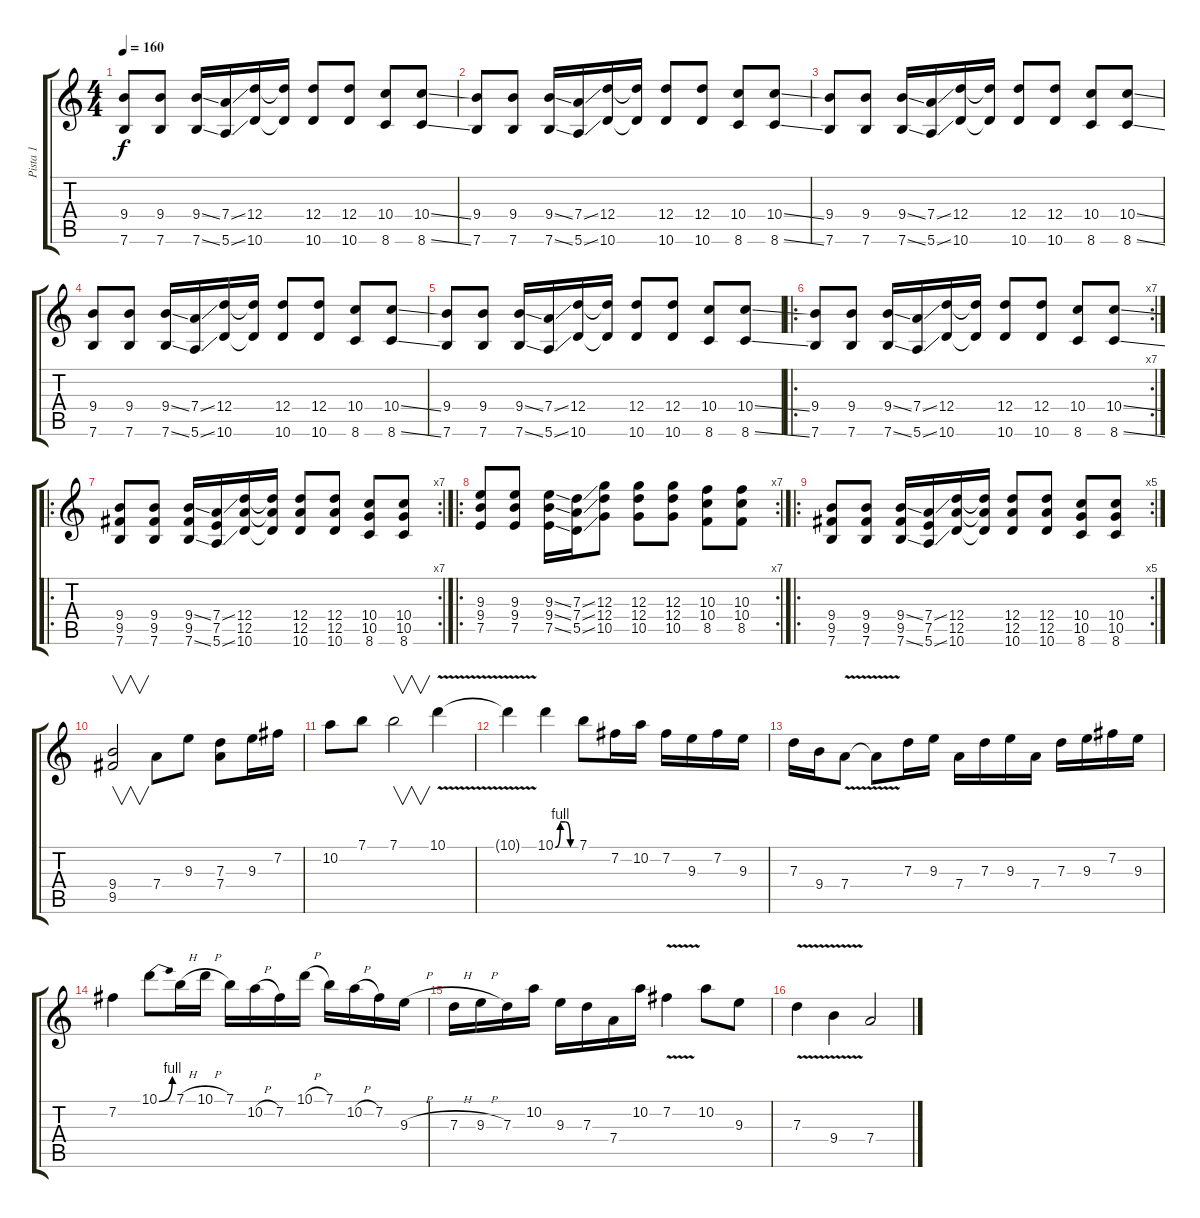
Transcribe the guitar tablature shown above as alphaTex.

\track ("Pista 1" "Pista 1") {instrument overdrivenguitar}
\staff {score tabs}
\tuning (E4 B3 G3 D3 A2 E2) {hide}
\ts (4 4)
\tempo 160
\clef g2
\ks c
(9.4 7.6).8{dy f instrument overdrivenguitar} (9.4 7.6).8 (9.4{ss} 7.6{ss}).16 (7.4{ss} 5.6{ss}).16 (12.4 10.6).16 (12.4{t} 10.6{t}).16 (12.4 10.6).8 (12.4 10.6).8 (10.4 8.6).8 (10.4{ss} 8.6{ss}).8 |
(9.4 7.6).8 (9.4 7.6).8 (9.4{ss} 7.6{ss}).16 (7.4{ss} 5.6{ss}).16 (12.4 10.6).16 (12.4{t} 10.6{t}).16 (12.4 10.6).8 (12.4 10.6).8 (10.4 8.6).8 (10.4{ss} 8.6{ss}).8 |
(9.4 7.6).8 (9.4 7.6).8 (9.4{ss} 7.6{ss}).16 (7.4{ss} 5.6{ss}).16 (12.4 10.6).16 (12.4{t} 10.6{t}).16 (12.4 10.6).8 (12.4 10.6).8 (10.4 8.6).8 (10.4{ss} 8.6{ss}).8 |
(9.4 7.6).8 (9.4 7.6).8 (9.4{ss} 7.6{ss}).16 (7.4{ss} 5.6{ss}).16 (12.4 10.6).16 (12.4{t} 10.6{t}).16 (12.4 10.6).8 (12.4 10.6).8 (10.4 8.6).8 (10.4{ss} 8.6{ss}).8 |
(9.4 7.6).8 (9.4 7.6).8 (9.4{ss} 7.6{ss}).16 (7.4{ss} 5.6{ss}).16 (12.4 10.6).16 (12.4{t} 10.6{t}).16 (12.4 10.6).8 (12.4 10.6).8 (10.4 8.6).8 (10.4{ss} 8.6{ss}).8 |
\ro
\rc 7
(9.4 7.6).8 (9.4 7.6).8 (9.4{ss} 7.6{ss}).16 (7.4{ss} 5.6{ss}).16 (12.4 10.6).16 (12.4{t} 10.6{t}).16 (12.4 10.6).8 (12.4 10.6).8 (10.4 8.6).8 (10.4{ss} 8.6{ss}).8 |
\ro
\rc 7
(9.4 9.5 7.6).8 (9.4 9.5 7.6).8 (9.4{ss} 9.5 7.6{ss}).16 (7.4{ss} 7.5 5.6{ss}).16 (12.4 12.5 10.6).16 (12.4{t} 12.5{t} 10.6{t}).16 (12.4 12.5 10.6).8 (12.4 12.5 10.6).8 (10.4 10.5 8.6).8 (10.4 10.5 8.6).8 |
\ro
\rc 7
(9.3 9.4 7.5).8 (9.3 9.4 7.5).8 (9.3{ss} 9.4{ss} 7.5{ss}).16 (7.3{ss} 7.4{ss} 5.5{ss}).16 (12.3 12.4 10.5).8 (12.3 12.4 10.5).8 (12.3 12.4 10.5).8 (10.3 10.4 8.5).8 (10.3 10.4 8.5).8 |
\ro
\rc 5
(9.4 9.5 7.6).8 (9.4 9.5 7.6).8 (9.4{ss} 9.5 7.6{ss}).16 (7.4{ss} 7.5 5.6{ss}).16 (12.4 12.5 10.6).16 (12.4{t} 12.5{t} 10.6{t}).16 (12.4 12.5 10.6).8 (12.4 12.5 10.6).8 (10.4 10.5 8.6).8 (10.4 10.5 8.6).8 |
(9.4 9.5).2{v balance 8} 7.4.8 9.3.8 (7.3 7.4).8 9.3.16 7.2.16 |
10.2.8 7.1.8 7.1.2{v} 10.1{v}.4 |
10.1{t}.4 10.1{be (custom 0 0 15 4 30 4 45 0 60 0)}.4 7.1.8 7.2.16 10.2.16 7.2.16 9.3.16 7.2.16 9.3.16 |
7.3.16 9.4.16 7.4{v}.8 7.4{t}.8 7.3.16 9.3.16 7.4.16 7.3.16 9.3.16 7.4.16 7.3.16 9.3.16 7.2.16 9.3.16 |
7.2.4 10.1{be (bend 0 0 60 4)}.8 7.1{h}.16 10.1{h}.16 7.1.16 10.2{h}.16 7.2.16 10.1{h}.16 7.1.16 10.2{h}.16 7.2.16 9.3{h}.16 |
7.3{h}.16 9.3{h}.16 7.3.16 10.2.16 9.3.16 7.3.16 7.4.16 10.2.16 7.2{v}.4 10.2.8 9.3.8 |
7.3{v}.4 9.4{v}.4 7.4.2
